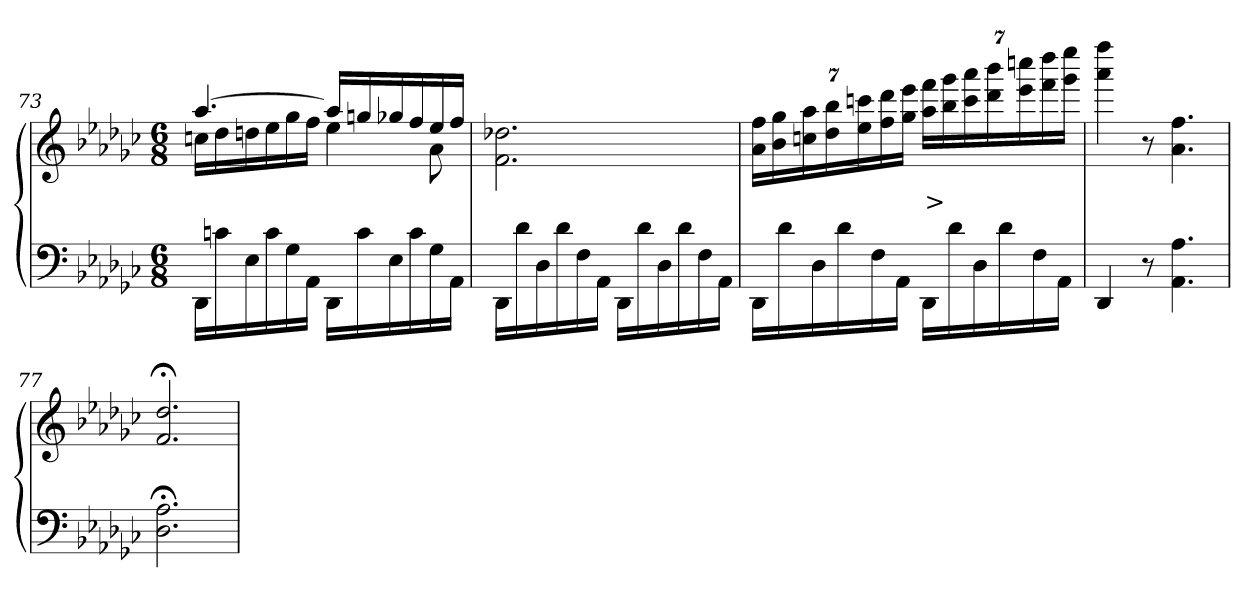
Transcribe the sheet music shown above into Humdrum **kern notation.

**kern	**kern	**text
*part2	*part1	*part1
*staff2	*staff1	*staff1
*clefF4	*clefG2	*
*k[b-e-a-d-g-c-]	*k[b-e-a-d-g-c-]	*
*M6/8	*M6/8	*
=73	=73	=73
*	*^	*
16DD-LL	[4.aa-	16ccnLL	.
16cn	.	16dd-	.
16E-	.	16ddn	.
16c	.	16ee-	.
16G-	.	16gg-	.
16AA-JJ	.	16ffJJ	.
16DD-LL	16aa-LL]	4ee-	.
16c	16ggn	.	.
16E-	16gg-X	.	.
16c	16ff	.	.
16G-	16ee-	8a-	.
16AA-JJ	16ffJJ	.	.
*	*v	*v	*
=74	=74	=74
16DD-LL	2.dd-X\ 2.f\	.
16d-	.	.
16D-	.	.
16d-	.	.
16F	.	.
16AA-JJ	.	.
16DD-LL	.	.
16d-	.	.
16D-	.	.
16d-	.	.
16F	.	.
16AA-JJ	.	.
=75	=75	=75
16DD-LL	56%3ff 56%3a-LL	.
.	56%3gg- 56%3b-	.
16d-	.	.
.	56%3aa- 56%3ccn	.
16D-	.	.
.	56%3bb- 56%3dd-	.
16d-	.	.
.	56%3ccc 56%3ee-	.
16F	.	.
.	56%3ddd- 56%3ff	.
16AA-JJ	.	.
.	56%3eee- 56%3gg-JJ	.
16DD-LL	56%3fff 56%3aa-LL	>
.	56%3ggg- 56%3bb-	.
16d-	.	.
.	56%3aaa- 56%3ccc	.
16D-	.	.
.	56%3bbb- 56%3ddd-	.
16d-	.	.
.	56%3cccc 56%3eee-	.
16F	.	.
.	56%3dddd- 56%3fff	.
16AA-JJ	.	.
.	56%3eeee- 56%3ggg-JJ	.
=76	=76	=76
4DD-	4ffff 4aaa-	.
8r	8r	.
4.A- 4.AA-	4.ff 4.a-	.
=77	=77	=77
2.A-;< 2.D-;<	2.dd-;< 2.f;<	.
=	=	=
*-	*-	*-
